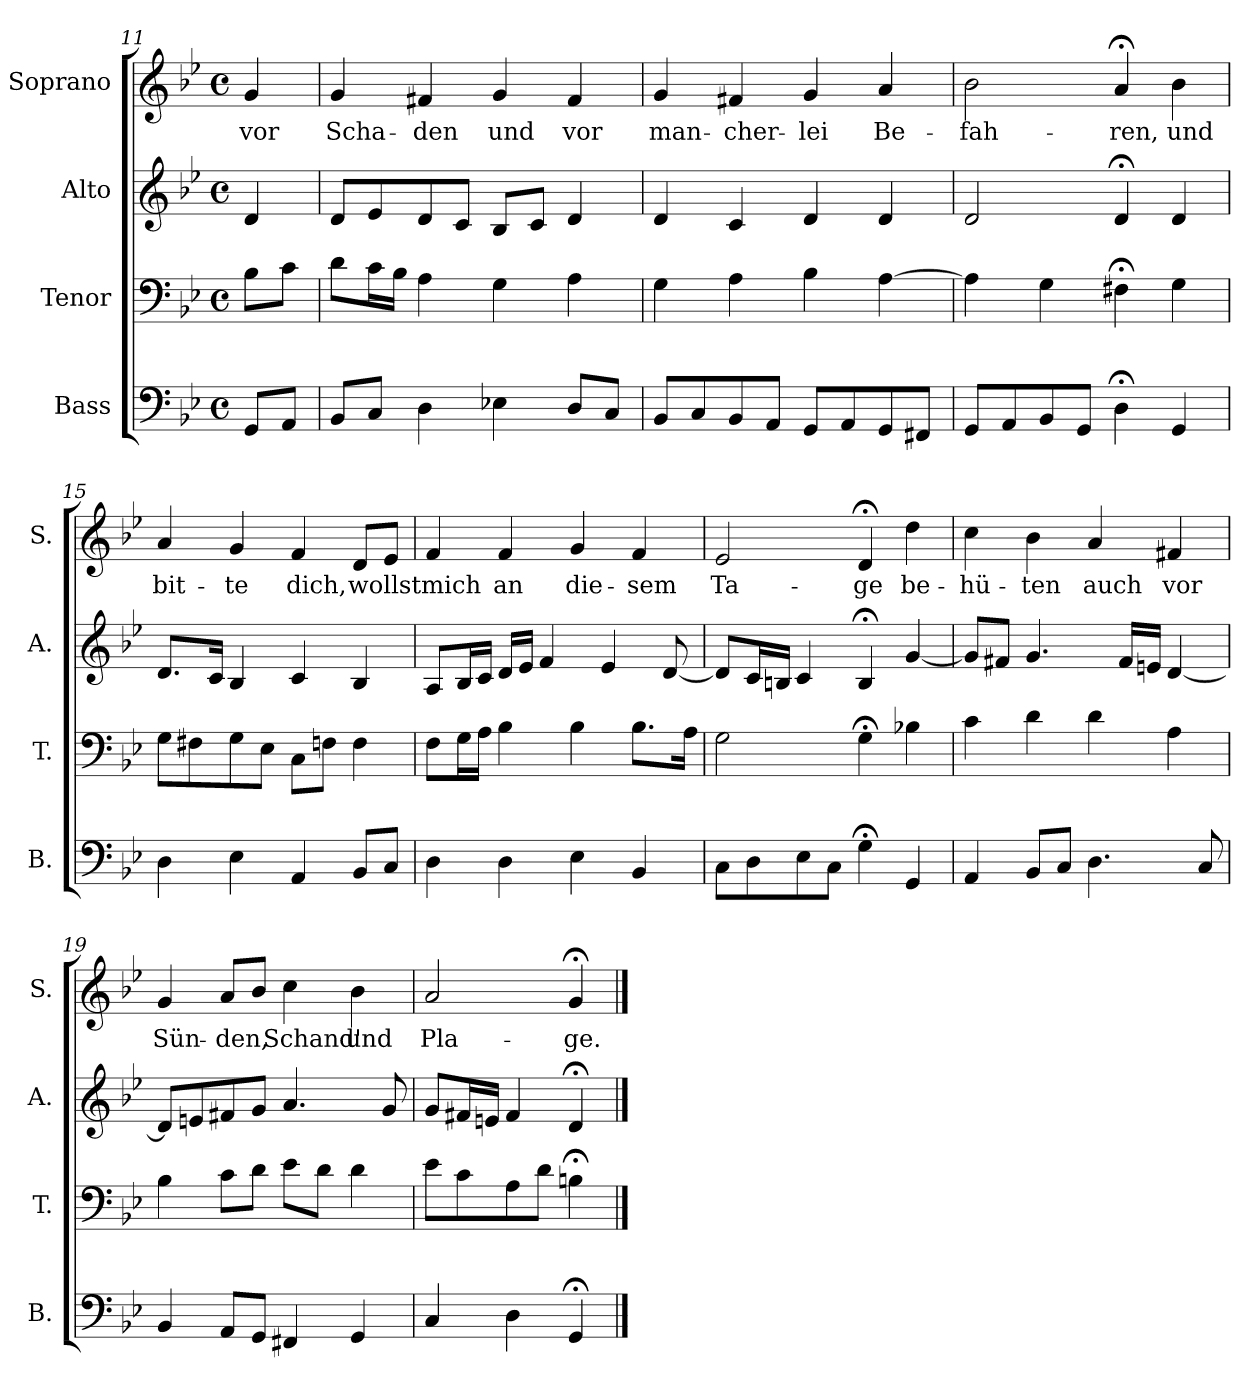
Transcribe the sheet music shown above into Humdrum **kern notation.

**kern	**kern	**kern	**kern	**text
*part4	*part3	*part2	*part1	*part1
*staff4	*staff3	*staff2	*staff1	*staff1
*I"Bass	*I"Tenor	*I"Alto	*I"Soprano	*
*I'B.	*I'T.	*I'A.	*I'S.	*
!!LO:PB:g=z
*clefF4	*clefF4	*clefG2	*clefG2	*
*k[b-e-]	*k[b-e-]	*k[b-e-]	*k[b-e-]	*
*B-:	*B-:	*B-:	*g:	*
*M4/4	*M4/4	*M4/4	*M4/4	*
*met(c)	*met(c)	*met(c)	*met(c)	*
=11	=11	=11	=11	=11
!	!	!	!	!LO:LY:b
8GG/L	8B-\L	4d/	4g/	vor
8AA/J	8c\J	.	.	.
=12	=12	=12	=12	=12
!	!	!	!	!LO:LY:b
8BB-/L	8d\L	8d/L	4g/	Scha-
8C/J	16c\L	8e-/	.	.
.	16B-\JJ	.	.	.
!	!	!	!	!LO:LY:b
4D\	4A\	8d/	4f#X/	-den
.	.	8c/J	.	.
!	!	!	!	!LO:LY:b
4E-X\	4G\	8B-/L	4g/	und
.	.	8c/J	.	.
!	!	!	!	!LO:LY:b
8D/L	4A\	4d/	4f#/	vor
8C/J	.	.	.	.
=13	=13	=13	=13	=13
!	!	!	!	!LO:LY:b
8BB-/L	4G\	4d/	4g/	man-
8C/	.	.	.	.
!	!	!	!	!LO:LY:b
8BB-/	4A\	4c/	4f#X/	-cher-
8AA/J	.	.	.	.
!	!	!	!	!LO:LY:b
8GG/L	4B-\	4d/	4g/	-lei
8AA/	.	.	.	.
!	!	!	!	!LO:LY:b
8GG/	[4A\	4d/	4a/	Be-
8FF#X/J	.	.	.	.
=14	=14	=14	=14	=14
!	!	!	!	!LO:LY:b
8GG/L	4A\]	2d/	2b-\	-fah-
8AA/	.	.	.	.
8BB-/	4G\	.	.	.
8GG/J	.	.	.	.
!	!	!	!	!LO:LY:b
4D;<\	4F#X;<\	4d;</	4a;</	-ren,
!	!	!	!	!LO:LY:b
4GG/	4G\	4d/	4b-\	und
=15	=15	=15	=15	=15
!	!	!	!	!LO:LY:b
4D\	8G\L	8.d/L	4a/	bit-
.	8F#X\	.	.	.
.	.	16c/Jk	.	.
!	!	!	!	!LO:LY:b
4E-\	8G\	4B-/	4g/	-te
.	8E-\J	.	.	.
!	!	!	!	!LO:LY:b
4AA/	8C\L	4c/	4f/	dich,
.	8Fn\J	.	.	.
!	!	!	!	!LO:LY:b
8BB-/L	4F\	4B-/	8d/L	wollst
8C/J	.	.	8e-/J	.
!!LO:LB:g=z
=16	=16	=16	=16	=16
!	!	!	!	!LO:LY:b
4D\	8F\L	8A/L	4f/	mich
.	16G\L	16B-/L	.	.
.	16A\JJ	16c/JJ	.	.
!	!	!	!	!LO:LY:b
4D\	4B-\	16d/LL	4f/	an
.	.	16e-/JJ	.	.
.	.	4f/	.	.
!	!	!	!	!LO:LY:b
4E-\	4B-\	.	4g/	die-
.	.	4e-/	.	.
!	!	!	!	!LO:LY:b
4BB-/	8.B-\L	.	4f/	-sem
.	.	[8d/	.	.
.	16A\Jk	.	.	.
!!LO:LB:g=z
=17	=17	=17	=17	=17
!	!	!	!	!LO:LY:b
8C\L	2G\	8d/L]	2e-/	Ta-
8D\	.	16c/L	.	.
.	.	16Bn/JJ	.	.
8E-\	.	4c/	.	.
8C\J	.	.	.	.
!	!	!	!	!LO:LY:b
4G;<\	4G;<\	4B;</	4d;</	-ge
!	!	!	!	!LO:LY:b
4GG/	4B-X\	[4g/	4dd\	be-
=18	=18	=18	=18	=18
!	!	!	!	!LO:LY:b
4AA/	4c\	8g/L]	4cc\	-hü-
.	.	8f#X/J	.	.
!	!	!	!	!LO:LY:b
8BB-/L	4d\	4.g/	4b-\	-ten
8C/J	.	.	.	.
!	!	!	!	!LO:LY:b
4.D\	4d\	.	4a/	auch
.	.	16f#/LL	.	.
.	.	16en/JJ	.	.
!	!	!	!	!LO:LY:b
.	4A\	[4d/	4f#X/	vor
8C/	.	.	.	.
=19	=19	=19	=19	=19
!	!	!	!	!LO:LY:b
4BB-/	4B-\	8d/L]	4g/	Sün-
.	.	8en/	.	.
!	!	!	!	!LO:LY:b
8AA/L	8c\L	8f#X/	8a/L	-den,
8GG/J	8d\J	8g/J	8b-/J	.
!	!	!	!	!LO:LY:b
4FF#X/	8e-\L	4.a/	4cc\	Schand'
.	8d\J	.	.	.
!	!	!	!	!LO:LY:b
4GG/	4d\	.	4b-\	und
.	.	8g/	.	.
=20	=20	=20	=20	=20
!	!	!	!	!LO:LY:b
4C/	8e-\L	8g/L	2a/	Pla-
.	8c\	16f#X/L	.	.
.	.	16en/JJ	.	.
4D\	8A\	4f#/	.	.
.	8d\J	.	.	.
!	!	!	!	!LO:LY:b
4GG;</	4Bn;<\	4d;</	4g;</	-ge.
==	==	==	==	==
*-	*-	*-	*-	*-
